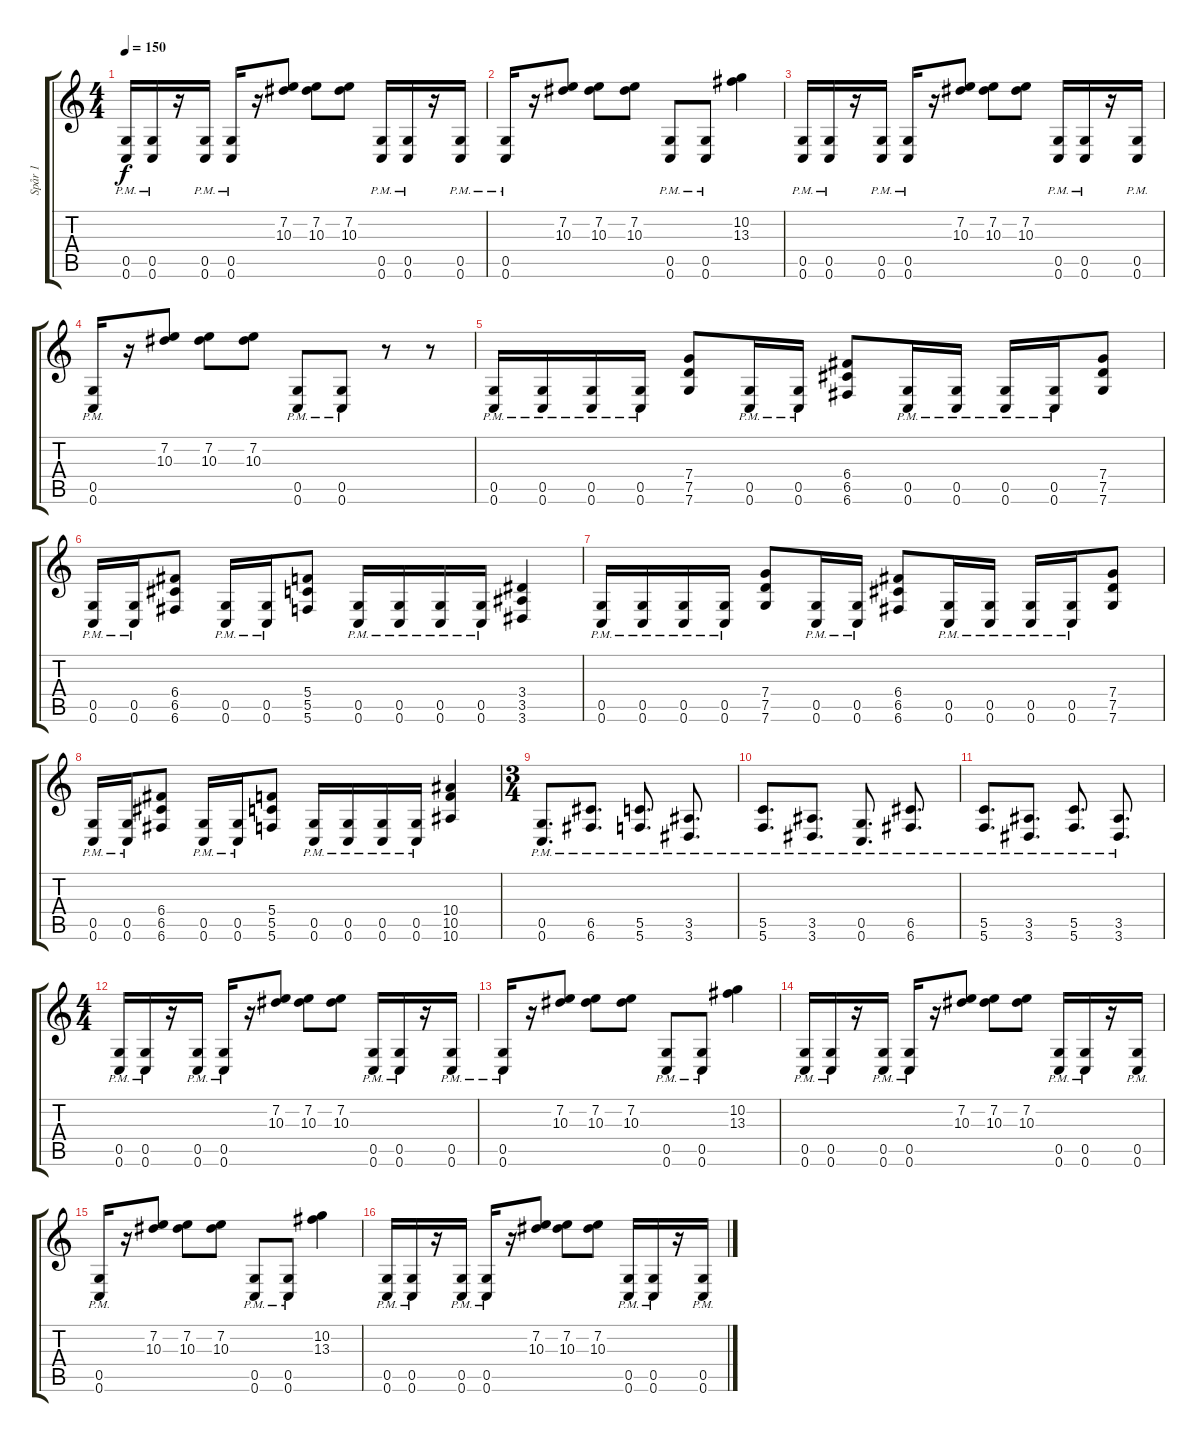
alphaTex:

\track ("Spår 1" "Spår 1") {instrument distortionguitar}
\staff {score tabs}
\tuning (D4 A3 F3 C3 G2 C2) {hide}
\ts (4 4)
\tempo 150
\clef g2
\ks c
(0.5{pm} 0.6{pm}).16{dy f} (0.5{pm} 0.6{pm}).16 r.16 (0.5{pm} 0.6{pm}).16 (0.5{pm} 0.6{pm}).16 r.16 (7.2 10.3).8 (7.2 10.3).8 (7.2 10.3).8 (0.5{pm} 0.6{pm}).16 (0.5{pm} 0.6{pm}).16 r.16 (0.5{pm} 0.6{pm}).16 |
(0.5{pm} 0.6{pm}).16 r.16 (7.2 10.3).8 (7.2 10.3).8 (7.2 10.3).8 (0.5{pm} 0.6{pm}).8 (0.5{pm} 0.6{pm}).8 (10.2 13.3).4 |
(0.5{pm} 0.6{pm}).16 (0.5{pm} 0.6{pm}).16 r.16 (0.5{pm} 0.6{pm}).16 (0.5{pm} 0.6{pm}).16 r.16 (7.2 10.3).8 (7.2 10.3).8 (7.2 10.3).8 (0.5{pm} 0.6{pm}).16 (0.5{pm} 0.6{pm}).16 r.16 (0.5{pm} 0.6{pm}).16 |
(0.5{pm} 0.6{pm}).16 r.16 (7.2 10.3).8 (7.2 10.3).8 (7.2 10.3).8 (0.5{pm} 0.6{pm}).8 (0.5{pm} 0.6{pm}).8 r.8 r.8 |
(0.5{pm} 0.6{pm}).16 (0.5{pm} 0.6{pm}).16 (0.5{pm} 0.6{pm}).16 (0.5{pm} 0.6{pm}).16 (7.4 7.5 7.6).8 (0.5{pm} 0.6{pm}).16 (0.5{pm} 0.6{pm}).16 (6.4 6.5 6.6).8 (0.5{pm} 0.6{pm}).16 (0.5{pm} 0.6{pm}).16 (0.5{pm} 0.6{pm}).16 (0.5{pm} 0.6{pm}).16 (7.4 7.5 7.6).8 |
(0.5{pm} 0.6{pm}).16 (0.5{pm} 0.6{pm}).16 (6.4 6.5 6.6).8 (0.5{pm} 0.6{pm}).16 (0.5{pm} 0.6{pm}).16 (5.4 5.5 5.6).8 (0.5 0.6{pm}).16 (0.5{pm} 0.6{pm}).16 (0.5{pm} 0.6{pm}).16 (0.5{pm} 0.6{pm}).16 (3.4 3.5 3.6).4 |
(0.5{pm} 0.6{pm}).16 (0.5{pm} 0.6{pm}).16 (0.5{pm} 0.6{pm}).16 (0.5{pm} 0.6{pm}).16 (7.4 7.5 7.6).8 (0.5{pm} 0.6{pm}).16 (0.5{pm} 0.6{pm}).16 (6.4 6.5 6.6).8 (0.5{pm} 0.6{pm}).16 (0.5{pm} 0.6{pm}).16 (0.5{pm} 0.6{pm}).16 (0.5{pm} 0.6{pm}).16 (7.4 7.5 7.6).8 |
(0.5{pm} 0.6{pm}).16 (0.5{pm} 0.6{pm}).16 (6.4 6.5 6.6).8 (0.5{pm} 0.6{pm}).16 (0.5{pm} 0.6{pm}).16 (5.4 5.5 5.6).8 (0.5{pm} 0.6{pm}).16 (0.5{pm} 0.6{pm}).16 (0.5{pm} 0.6{pm}).16 (0.5{pm} 0.6{pm}).16 (10.4 10.5 10.6).4 |
\ts (3 4)
(0.5{pm} 0.6{pm}).8{d} (6.5{pm} 6.6{pm}).8{d} (5.5{pm} 5.6{pm}).8{d} (3.5{pm} 3.6{pm}).8{d} |
(5.5{pm} 5.6{pm}).8{d} (3.5{pm} 3.6{pm}).8{d} (0.5{pm} 0.6{pm}).8{d} (6.5{pm} 6.6{pm}).8{d} |
(5.5{pm} 5.6{pm}).8{d} (3.5{pm} 3.6{pm}).8{d} (5.5{pm} 5.6{pm}).8{d} (3.5{pm} 3.6{pm}).8{d} |
\ts (4 4)
(0.5{pm} 0.6{pm}).16 (0.5{pm} 0.6{pm}).16 r.16 (0.5{pm} 0.6{pm}).16 (0.5{pm} 0.6{pm}).16 r.16 (7.2 10.3).8 (7.2 10.3).8 (7.2 10.3).8 (0.5{pm} 0.6{pm}).16 (0.5{pm} 0.6{pm}).16 r.16 (0.5{pm} 0.6{pm}).16 |
(0.5{pm} 0.6{pm}).16 r.16 (7.2 10.3).8 (7.2 10.3).8 (7.2 10.3).8 (0.5{pm} 0.6{pm}).8 (0.5{pm} 0.6{pm}).8 (10.2 13.3).4 |
(0.5{pm} 0.6{pm}).16 (0.5{pm} 0.6{pm}).16 r.16 (0.5{pm} 0.6{pm}).16 (0.5{pm} 0.6{pm}).16 r.16 (7.2 10.3).8 (7.2 10.3).8 (7.2 10.3).8 (0.5{pm} 0.6{pm}).16 (0.5{pm} 0.6{pm}).16 r.16 (0.5{pm} 0.6{pm}).16 |
(0.5{pm} 0.6{pm}).16 r.16 (7.2 10.3).8 (7.2 10.3).8 (7.2 10.3).8 (0.5{pm} 0.6{pm}).8 (0.5{pm} 0.6{pm}).8 (10.2 13.3).4 |
(0.5{pm} 0.6{pm}).16 (0.5{pm} 0.6{pm}).16 r.16 (0.5{pm} 0.6{pm}).16 (0.5{pm} 0.6{pm}).16 r.16 (7.2 10.3).8 (7.2 10.3).8 (7.2 10.3).8 (0.5{pm} 0.6{pm}).16 (0.5{pm} 0.6{pm}).16 r.16 (0.5{pm} 0.6{pm}).16
